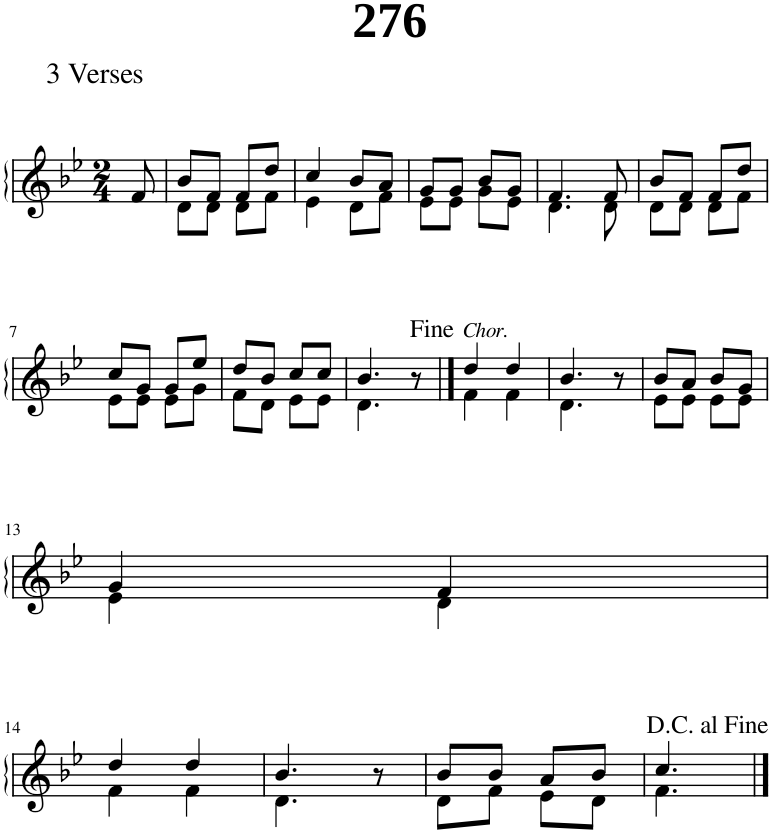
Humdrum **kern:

**kern
*part1
*staff1
*I"Piano
*I'Pno.
*clefG2
*k[b-e-]
*M2/4
=1
8f/
=2
*^
8b-/L	8d\L
8f/J	8d\J
8f/L	8d\L
8dd/J	8f\J
=3	=3
4cc/	4e-\
8b-/L	8d\L
8a/J	8f\J
=4	=4
8g/L	8e-\L
8g/J	8e-\J
8b-/L	8g\L
8g/J	8e-\J
=5	=5
4.f/	4.d\
8f/	8d\
=6	=6
8b-/L	8d\L
8f/J	8d\J
8f/L	8d\L
8dd/J	8f\J
!!LO:LB:g=z	!!
=7	=7
8cc/L	8e-\L
8g/J	8e-\J
8g/L	8e-\L
8ee-/J	8g\J
=8	=8
8dd/L	8f\L
8b-/J	8d\J
8cc/L	8e-\L
8cc/J	8e-\J
=9	=9
4.b-/	4.d\
8r	8ryy
==10	==10
!LO:TX:a:i:t=Chor.	!
4dd/	4f\
4dd/	4f\
=11	=11
4.b-/	4.d\
8r	8ryy
=12	=12
8b-/L	8e-\L
8a/J	8e-\J
8b-/L	8e-\L
8g/J	8e-\J
!!LO:LB:g=z	!!
=13	=13
4g/	4e-\
4f/	4d\
!!LO:LB:g=z	!!
=14	=14
4dd/	4f\
4dd/	4f\
=15	=15
4.b-/	4.d\
8r	8ryy
=16	=16
8b-/L	8d\L
8b-/J	8f\J
8a/L	8e-\L
8b-/J	8d\J
=17	=17
4.cc/	4.f\
*v	*v
==
*-
